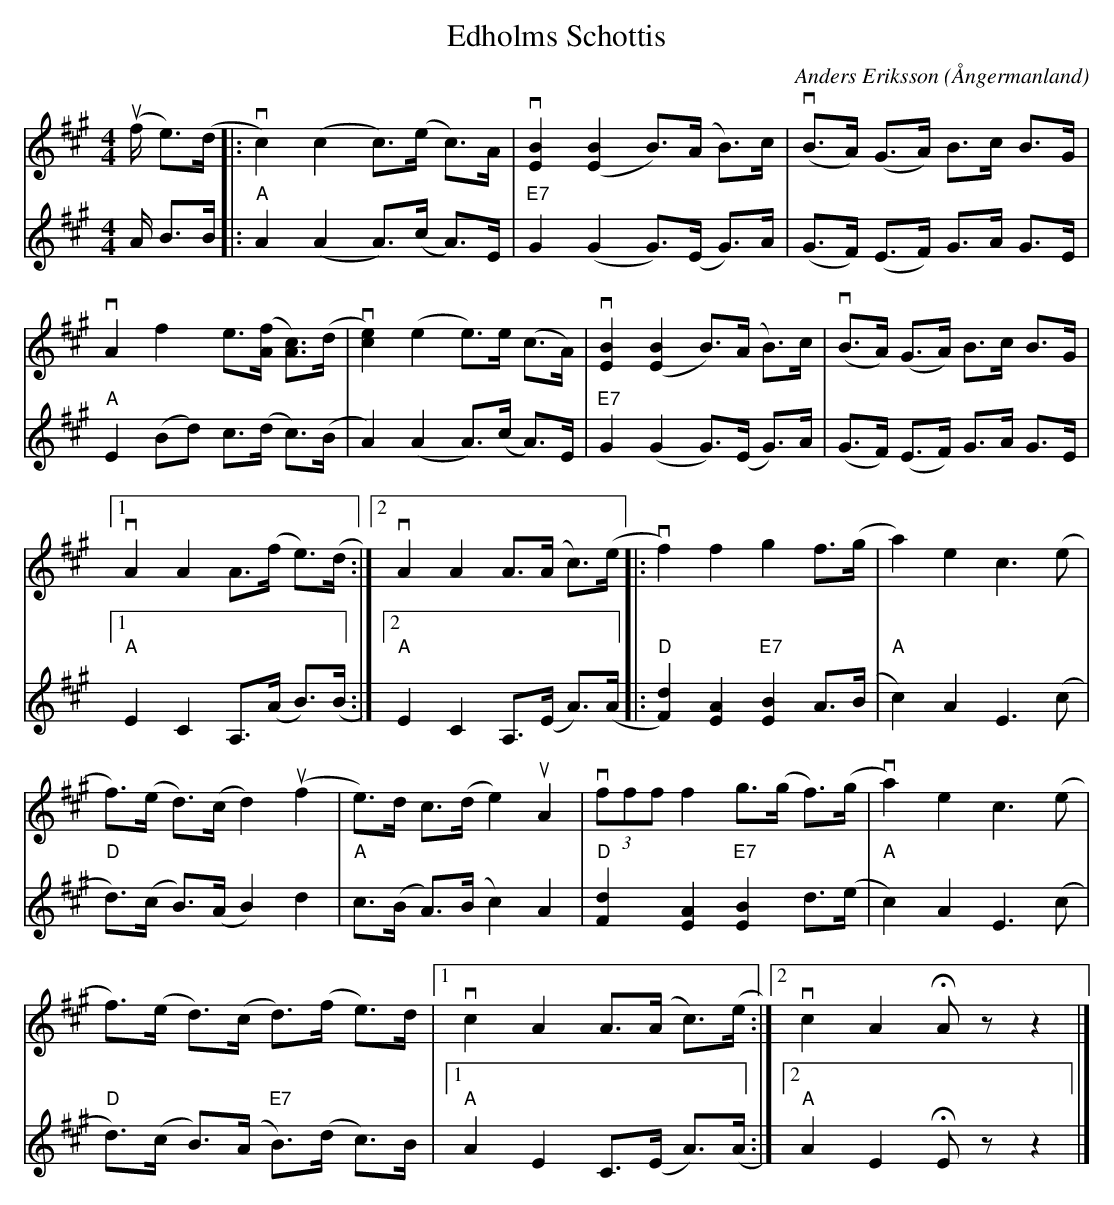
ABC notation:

X:1
T:Edholms Schottis
C:Anders Eriksson
O:Ångermanland
M:4/4
L:1/8
K:A
V:1
u(f/ e>)(d |: vc2) (c2 c>)(e c)>A | v[EB]2 ([EB]2 B>)(A B>)c | v(B>A) (G>A) B>c B>G |
v A2 f2 e>([fA] [Ac])>(d | v[ec]2) (e2 e)>e (c>A) | v[BE]2 ([BE]2 B>)(A B)>c | v(B>A) (G>A) B>c B>G |1
v A2 A2 A>(f e>)(d :|2 v A2 A2 A>(A c>)(e |: vf2) f2 g2 f>(g | a2) e2 c3 (e |
f>)(e d>)(c d2) u(f2 | e>)d c>(d e2) uA2 | v (3 fff f2 g>(g f>)(g | va2) e2 c3 (e |
f>)(e d>)(c d>)(f e>)d |1 v c2 A2 A>(A c)>(e :|2 vc2 A2 !fermata! A z z2 |]
V:2
A/ B>B |: "A" A2 (A2 A>)(c A>)E | "E7" G2 (G2 G>)(E G>)A | (G>F) (E>F) G>A G>E |
"A" E2 (Bd) c>(d c>)(B | A2) (A2 A>)(c A>)E | "E7"  G2 (G2 G>)(E G>)A | (G>F) (E>F) G>A G>E |1
"A" E2 C2 A,>(A B>)(B :|2 "A" E2 C2 A,>(E A>)(A |: "D" [dF]2) [EA]2 "E7" [BE]2 A>(B | "A" c2) A2 E3 (c |
"D" d>)(c B>)(A B2) d2 | "A" c>(B A)>(B c2) A2 | "D" [dF]2 [EA]2 "E7" [BE]2 d>(e | "A" c2) A2 E3 (c |
"D" d>)(c B>)(A "E7"B>)(d c>)B |1 "A" A2 E2 C>(E A>)(A :|2 "A" A2 E2 !fermata! E z z2 |]
